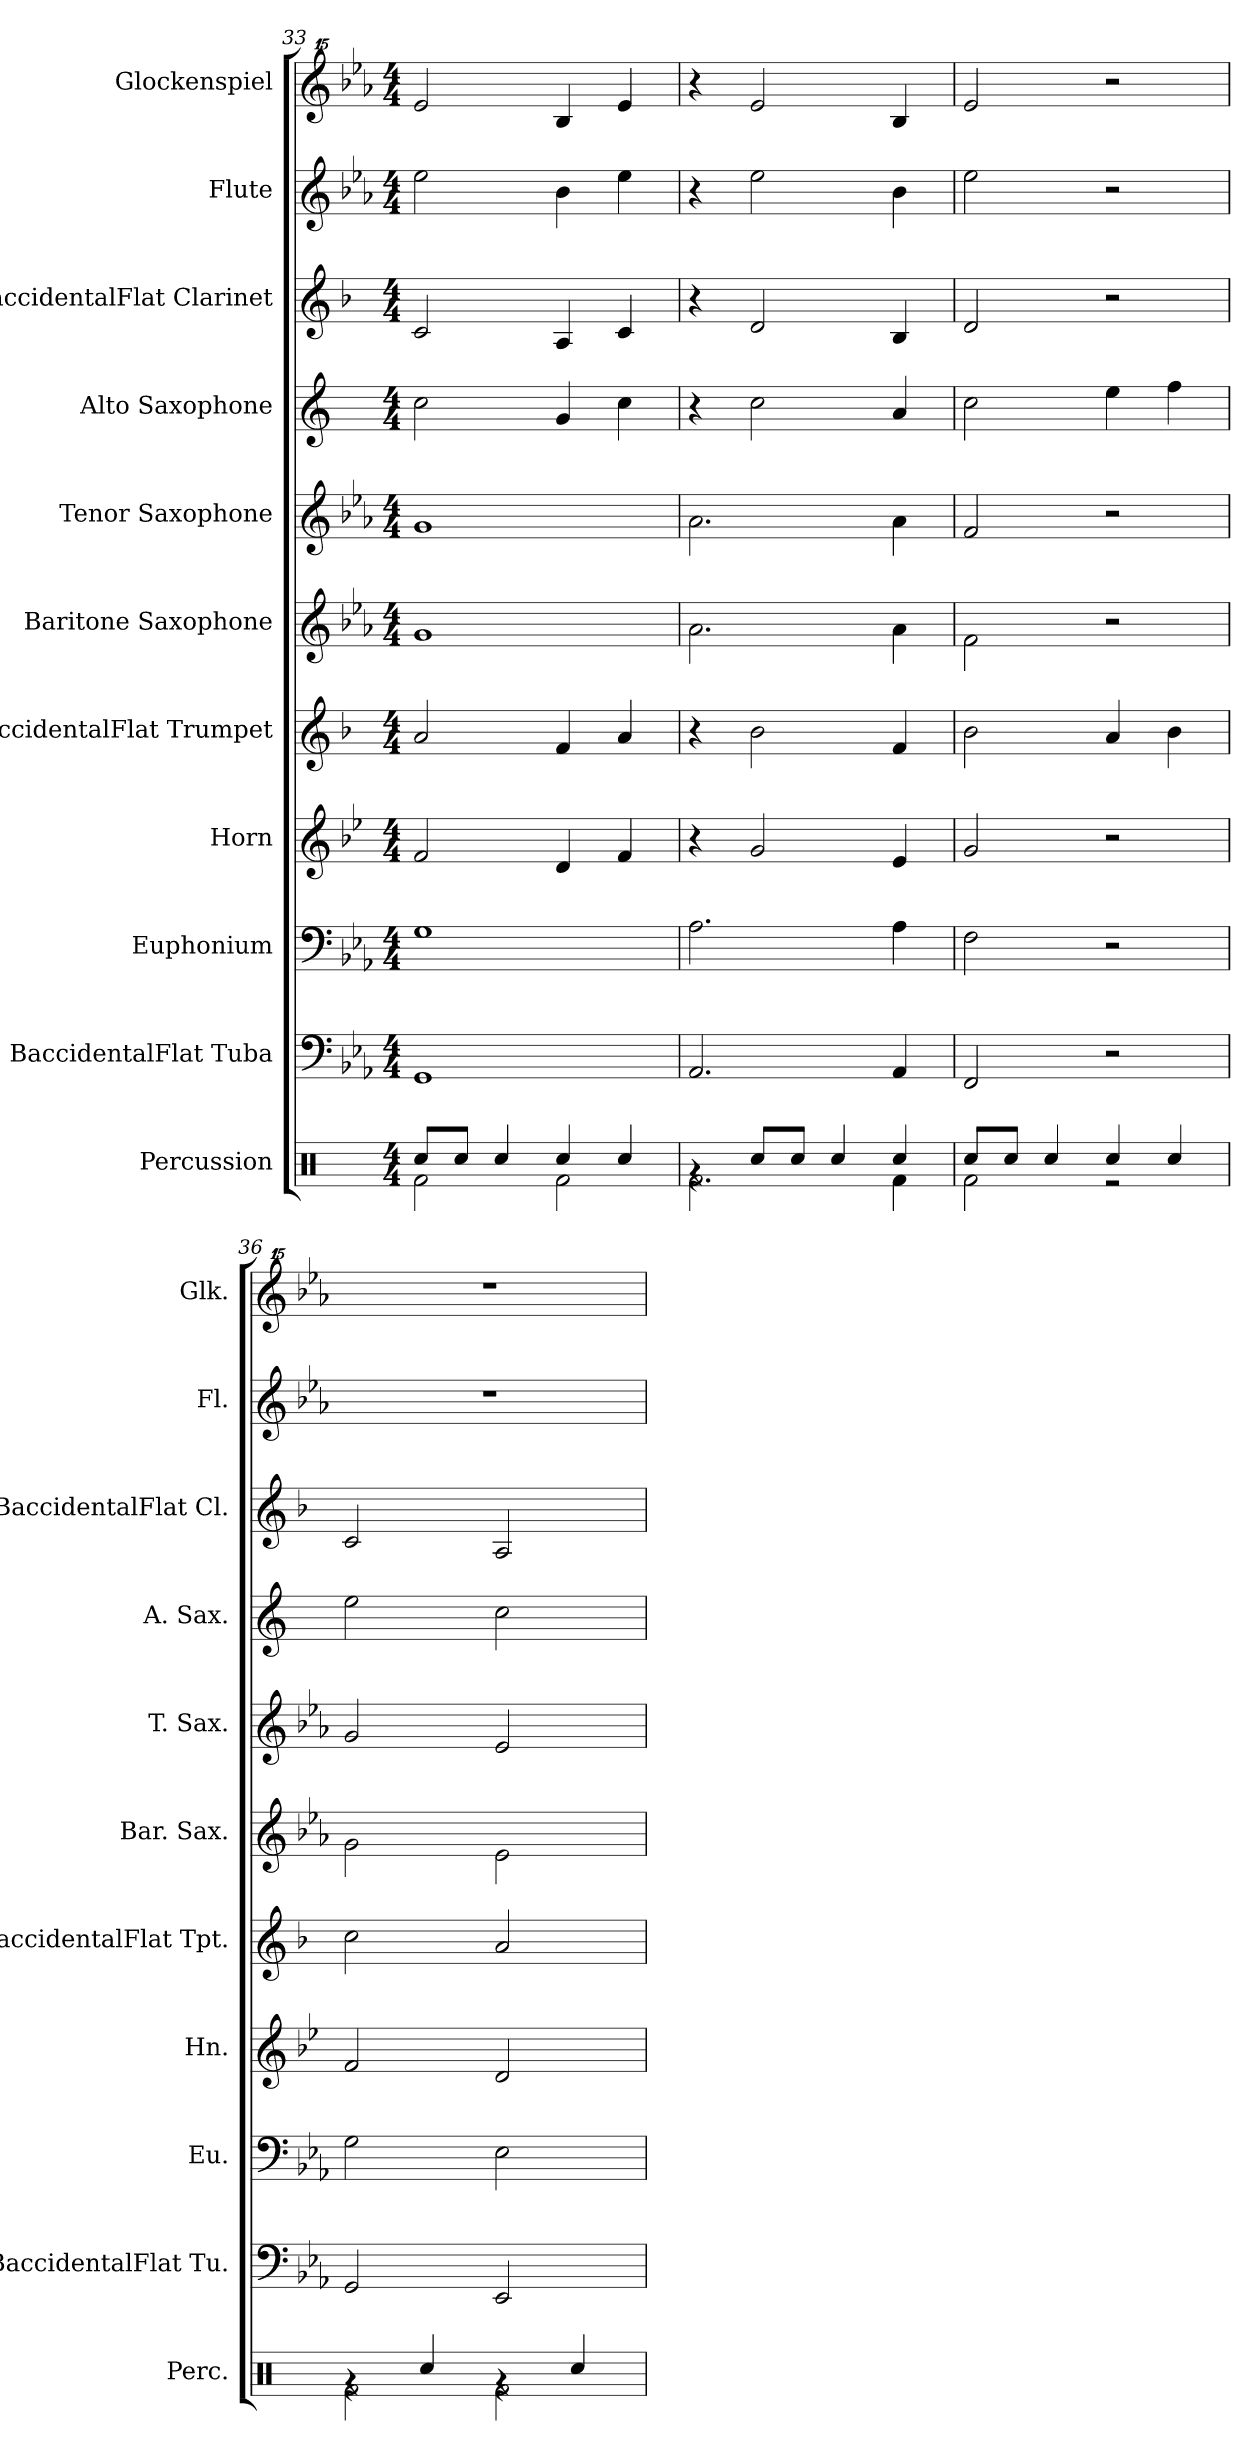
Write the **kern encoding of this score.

**kern	**kern	**kern	**kern	**kern	**kern	**kern	**kern	**kern	**kern	**kern
*part11	*part10	*part9	*part8	*part7	*part6	*part5	*part4	*part3	*part2	*part1
*staff11	*staff10	*staff9	*staff8	*staff7	*staff6	*staff5	*staff4	*staff3	*staff2	*staff1
*I"Percussion	*I"BaccidentalFlat Tuba	*I"Euphonium	*I"Horn	*I"BaccidentalFlat Trumpet	*I"Baritone Saxophone	*I"Tenor Saxophone	*I"Alto Saxophone	*I"BaccidentalFlat Clarinet	*I"Flute	*I"Glockenspiel
*I'Perc.	*I'BaccidentalFlat Tu.	*I'Eu.	*I'Hn.	*I'BaccidentalFlat Tpt.	*I'Bar. Sax.	*I'T. Sax.	*I'A. Sax.	*I'BaccidentalFlat Cl.	*I'Fl.	*I'Glk.
*clefX	*clefF4	*clefF4	*clefG2	*clefG2	*clefG2	*clefG2	*clefG2	*clefG2	*clefG2	*clefG^^2
*	*	*	*ITrd4c7	*ITrd1c2	*ITrd12c21	*ITrd8c14	*ITrd5c9	*ITrd1c2	*	*
*k[]	*k[b-e-a-]	*k[b-e-a-]	*k[b-e-a-]	*k[b-e-a-]	*k[b-e-a-]	*k[b-e-a-]	*k[b-e-a-]	*k[b-e-a-]	*k[b-e-a-]	*k[b-e-a-]
*M4/4	*M4/4	*M4/4	*M4/4	*M4/4	*M4/4	*M4/4	*M4/4	*M4/4	*M4/4	*M4/4
=33	=33	=33	=33	=33	=33	=33	=33	=33	=33	=33
*^	*	*	*	*	*	*	*	*	*	*
8Rcc/L	2Rf\	1GG	1G	2B-/	2g/	1G	1G	2e-\	2B-/	2ee-\	2eee-/
8Rcc/J	.	.	.	.	.	.	.	.	.	.	.
4Rcc/	.	.	.	.	.	.	.	.	.	.	.
4Rcc/	2Rf\	.	.	4G/	4e-/	.	.	4B-/	4G/	4b-\	4bb-/
4Rcc/	.	.	.	4B-/	4g/	.	.	4e-\	4B-/	4ee-\	4eee-/
=34	=34	=34	=34	=34	=34	=34	=34	=34	=34	=34	=34
4rg	2.Rf\	2.AA-/	2.A-\	4r	4r	2.A-\	2.A-\	4r	4r	4r	4r
8Rcc/L	.	.	.	2c/	2a-\	.	.	2e-\	2c/	2ee-\	2eee-/
8Rcc/J	.	.	.	.	.	.	.	.	.	.	.
4Rcc/	.	.	.	.	.	.	.	.	.	.	.
4Rcc/	4Rf\	4AA-/	4A-\	4A-/	4e-/	4A-\	4A-\	4c/	4A-/	4b-\	4bb-/
=35	=35	=35	=35	=35	=35	=35	=35	=35	=35	=35	=35
8Rcc/L	2Rf\	2FF/	2F\	2c/	2a-\	2F\	2F/	2e-\	2c/	2ee-\	2eee-/
8Rcc/J	.	.	.	.	.	.	.	.	.	.	.
4Rcc/	.	.	.	.	.	.	.	.	.	.	.
4Rcc/	2r	2r	2r	2r	4g/	2r	2r	4g\	2r	2r	2r
4Rcc/	.	.	.	.	4a-\	.	.	4a-\	.	.	.
=36	=36	=36	=36	=36	=36	=36	=36	=36	=36	=36	=36
4rg	2Rf\	2GG/	2G\	2B-/	2b-\	2G\	2G/	2g\	2B-/	1r	1r
4Rcc/	.	.	.	.	.	.	.	.	.	.	.
4rg	2Rf\	2EE-/	2E-\	2G/	2g/	2E-\	2E-/	2e-\	2G/	.	.
4Rcc/	.	.	.	.	.	.	.	.	.	.	.
*v	*v	*	*	*	*	*	*	*	*	*	*
=	=	=	=	=	=	=	=	=	=	=
*-	*-	*-	*-	*-	*-	*-	*-	*-	*-	*-
